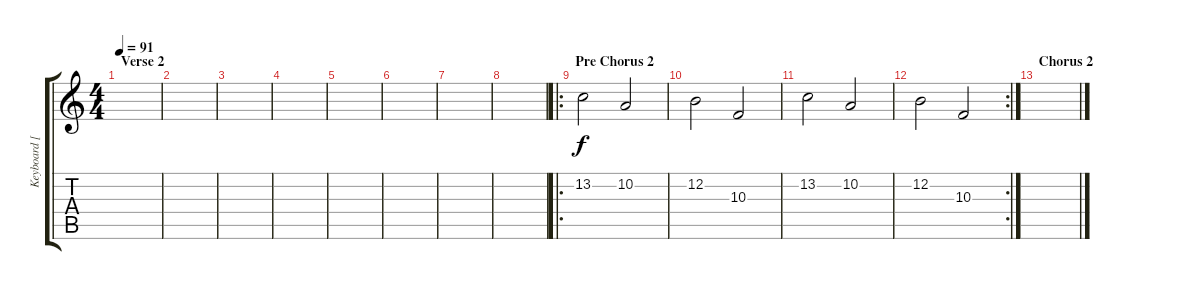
\track ("Keyboard [Pogo]" "Keyboard [") {instrument lead1square}
\staff {score tabs}
\tuning (E4 B3 G3 D3 A2 E2) {hide}
\ts (4 4)
\section ("" "Verse 2")
\tempo 91
\clef g2
\ks c
|
|
|
|
|
|
|
|
\ro
\section ("" "Pre Chorus 2")
13.2.2{volume 8 instrument tremolostrings} 10.2.2 |
12.2.2 10.3.2 |
13.2.2 10.2.2 |
\rc 2
12.2.2 10.3.2 |
\section ("" "Chorus 2")
